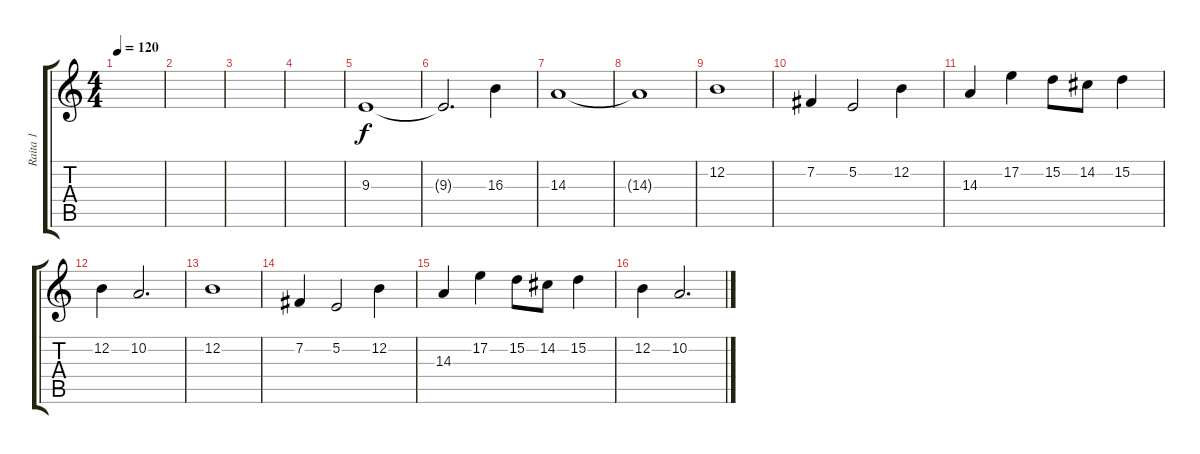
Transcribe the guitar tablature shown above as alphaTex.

\track ("Raita 1" "Raita 1") {instrument acousticgrandpiano}
\staff {score tabs}
\tuning (E4 B3 G3 D3 A2 E2) {hide}
\ts (4 4)
\tempo 120
\clef g2
\ks c
|
|
|
|
9.3.1 |
9.3{t}.2{d} 16.3.4 |
14.3.1 |
14.3{t}.1 |
12.2.1 |
7.2.4 5.2.2 12.2.4 |
14.3.4 17.2.4 15.2.8 14.2.8 15.2.4 |
12.2.4 10.2.2{d} |
12.2.1 |
7.2.4 5.2.2 12.2.4 |
14.3.4 17.2.4 15.2.8 14.2.8 15.2.4 |
12.2.4 10.2.2{d}
